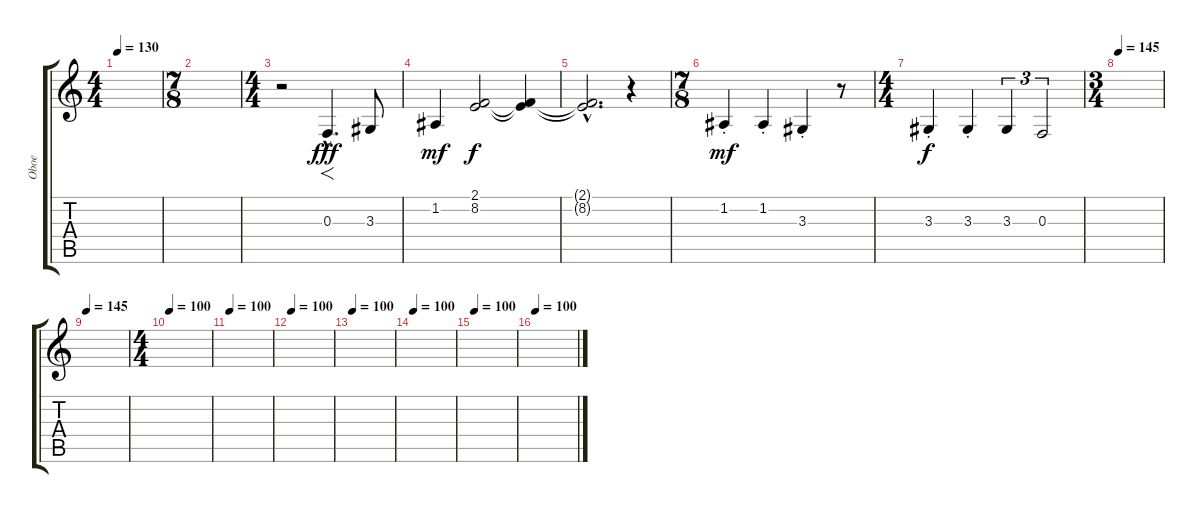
\track ("Oboe" "Oboe") {instrument oboe}
\staff {score tabs}
\tuning (D4 A3 F3 C3 G2 D2) {hide}
\ts (4 4)
\tempo 130
\clef g2
\ks c
|
\ts (7 8)
|
\ts (4 4)
r.2{volume 11 balance 8 instrument frenchhorn} 0.3{hac}.4{f d dy fff} 3.3.8 |
1.2.4{dy mf} (2.1 8.2).2{dy f} (2.1{t} 8.2{t}).4 |
(2.1{hac t} 8.2{hac t}).2{d} r.4 |
\ts (7 8)
1.2{st}.4{dy mf} 1.2{st}.4 3.3{st}.4 r.8 |
\ts (4 4)
3.3{st}.4{dy f} 3.3{st}.4 3.3.4{tu (3 2)} 0.3.2{tu (3 2)} |
\ts (3 4)
\tempo 145
|
\tempo 145
|
\ts (4 4)
\tempo 100
|
\tempo 100
|
\tempo 100
|
\tempo 100
|
\tempo 100
|
\tempo 100
|
\tempo 100
